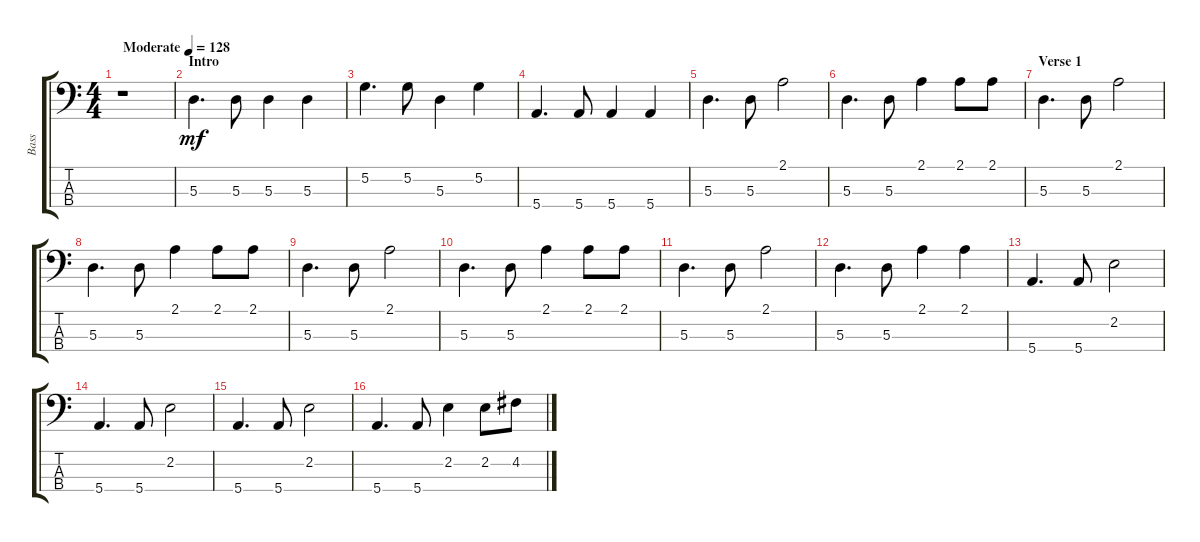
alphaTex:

\track ("Bass" "Bass") {instrument electricbassfinger}
\staff {score tabs}
\tuning (G2 D2 A1 E1) {hide}
\ts (4 4)
\tempo (128 "Moderate")
\clef f4
\ks c
r.1{dy mf instrument electricbassfinger} |
\section ("" "Intro")
5.3.4{d} 5.3.8 5.3.4 5.3.4 |
5.2.4{d} 5.2.8 5.3.4 5.2.4 |
5.4.4{d} 5.4.8 5.4.4 5.4.4 |
5.3.4{d} 5.3.8 2.1.2 |
5.3.4{d} 5.3.8 2.1.4 2.1.8 2.1.8 |
\section ("" "Verse 1")
5.3.4{d} 5.3.8 2.1.2 |
5.3.4{d} 5.3.8 2.1.4 2.1.8 2.1.8 |
5.3.4{d} 5.3.8 2.1.2 |
5.3.4{d} 5.3.8 2.1.4 2.1.8 2.1.8 |
5.3.4{d} 5.3.8 2.1.2 |
5.3.4{d} 5.3.8 2.1.4 2.1.4 |
5.4.4{d} 5.4.8 2.2.2 |
5.4.4{d} 5.4.8 2.2.2 |
5.4.4{d} 5.4.8 2.2.2 |
5.4.4{d} 5.4.8 2.2.4 2.2.8 4.2.8
